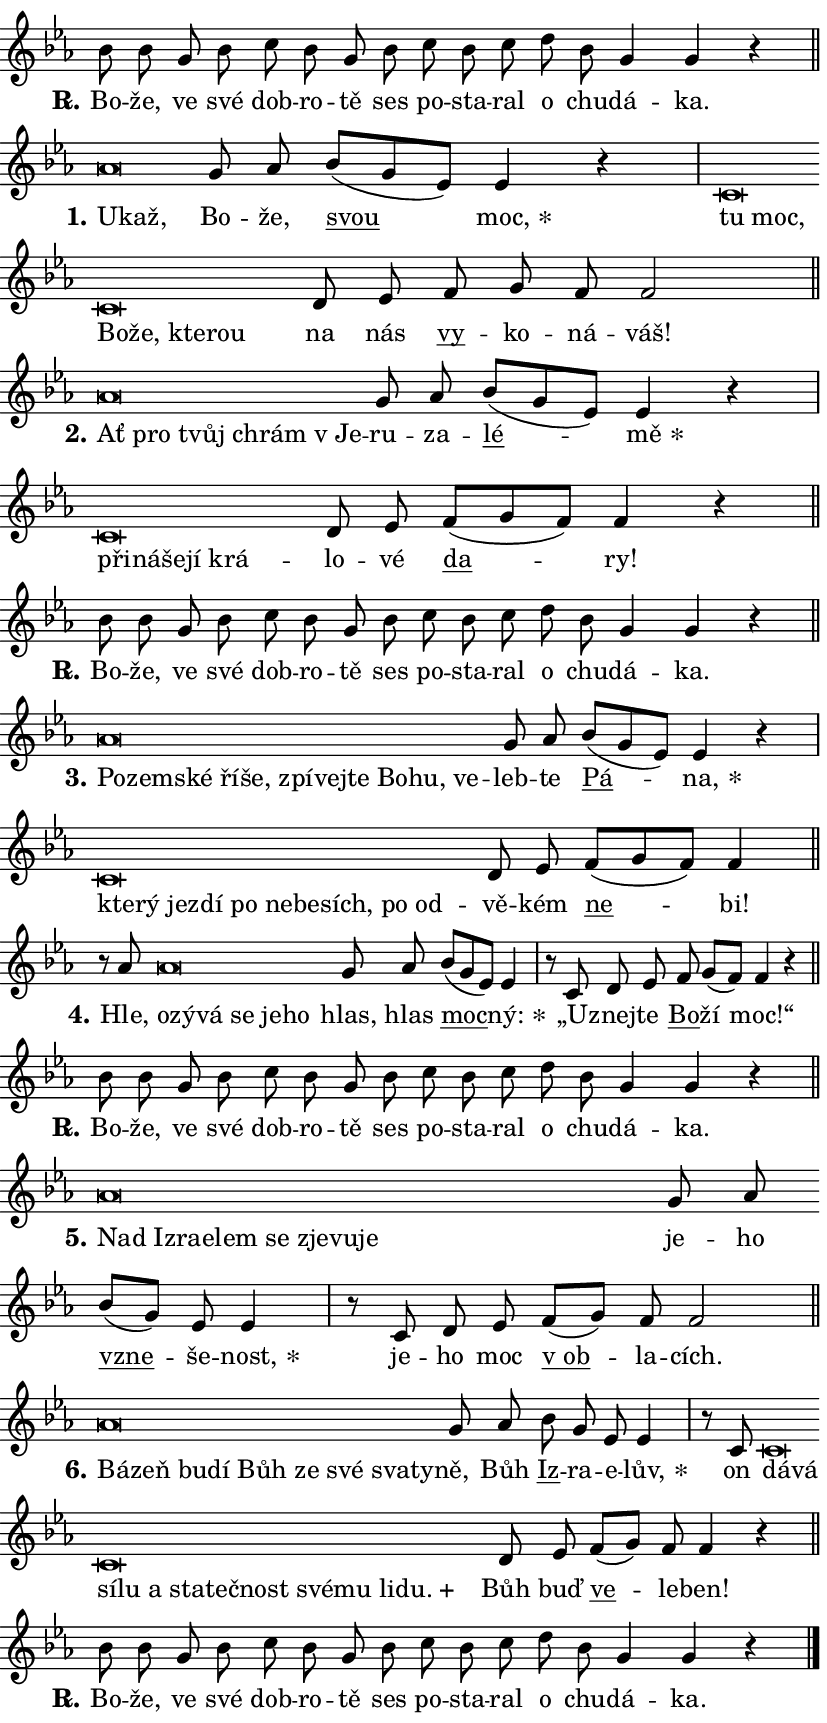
\version "2.24.0"
\header { tagline = "" }
\paper {
  indent = 0\cm
  top-margin = 0\cm
  right-margin = 0.13\cm % to fit lyric hyphens
  bottom-margin = 0\cm
  left-margin = 0\cm
  paper-width = 14\cm
  page-breaking = #ly:one-page-breaking
  system-system-spacing.basic-distance = #11
  score-system-spacing.basic-distance = #11
  ragged-last = ##f
}


%% Author: Thomas Morley
%% https://lists.gnu.org/archive/html/lilypond-user/2020-05/msg00002.html
#(define (line-position grob)
"Returns position of @var[grob} in current system:
   @code{'start}, if at first time-step
   @code{'end}, if at last time-step
   @code{'middle} otherwise
"
  (let* ((col (ly:item-get-column grob))
         (ln (ly:grob-object col 'left-neighbor))
         (rn (ly:grob-object col 'right-neighbor))
         (col-to-check-left (if (ly:grob? ln) ln col))
         (col-to-check-right (if (ly:grob? rn) rn col))
         (break-dir-left
           (and
             (ly:grob-property col-to-check-left 'non-musical #f)
             (ly:item-break-dir col-to-check-left)))
         (break-dir-right
           (and
             (ly:grob-property col-to-check-right 'non-musical #f)
             (ly:item-break-dir col-to-check-right))))
        (cond ((eqv? 1 break-dir-left) 'start)
              ((eqv? -1 break-dir-right) 'end)
              (else 'middle))))

#(define (tranparent-at-line-position vctor)
  (lambda (grob)
  "Relying on @code{line-position} select the relevant enry from @var{vctor}.
Used to determine transparency,"
    (case (line-position grob)
      ((end) (not (vector-ref vctor 0)))
      ((middle) (not (vector-ref vctor 1)))
      ((start) (not (vector-ref vctor 2))))))

noteHeadBreakVisibility =
#(define-music-function (break-visibility)(vector?)
"Makes @code{NoteHead}s transparent relying on @var{break-visibility}"
#{
  \override NoteHead.transparent =
    #(tranparent-at-line-position break-visibility)
#})

#(define delete-ledgers-for-transparent-note-heads
  (lambda (grob)
    "Reads whether a @code{NoteHead} is transparent.
If so this @code{NoteHead} is removed from @code{'note-heads} from
@var{grob}, which is supposed to be @code{LedgerLineSpanner}.
As a result ledgers are not printed for this @code{NoteHead}"
    (let* ((nhds-array (ly:grob-object grob 'note-heads))
           (nhds-list
             (if (ly:grob-array? nhds-array)
                 (ly:grob-array->list nhds-array)
                 '()))
           ;; Relies on the transparent-property being done before
           ;; Staff.LedgerLineSpanner.after-line-breaking is executed.
           ;; This is fragile ...
           (to-keep
             (remove
               (lambda (nhd)
                 (ly:grob-property nhd 'transparent #f))
               nhds-list)))
      ;; TODO find a better method to iterate over grob-arrays, similiar
      ;; to filter/remove etc for lists
      ;; For now rebuilt from scratch
      (set! (ly:grob-object grob 'note-heads)  '())
      (for-each
        (lambda (nhd)
          (ly:pointer-group-interface::add-grob grob 'note-heads nhd))
        to-keep))))

squashNotes = {
  \override NoteHead.X-extent = #'(-0.2 . 0.2)
  \override NoteHead.Y-extent = #'(-0.75 . 0)
  \override NoteHead.stencil =
    #(lambda (grob)
       (let ((pos (ly:grob-property grob 'staff-position)))
         (begin
           (if (< pos -7) (display "ERROR: Lower brevis then expected\n") (display ""))
           (if (<= pos -6) ly:text-interface::print ly:note-head::print))))
}
unSquashNotes = {
  \revert NoteHead.X-extent
  \revert NoteHead.Y-extent
  \revert NoteHead.stencil
}

hideNotes = \noteHeadBreakVisibility #begin-of-line-visible
unHideNotes = \noteHeadBreakVisibility #all-visible

% work-around for resetting accidentals
% https://lilypond.org/doc/v2.23/Documentation/notation/displaying-rhythms#unmetered-music
cadenzaMeasure = {
  \cadenzaOff
  \partial 1024 s1024
  \cadenzaOn
}

#(define-markup-command (accent layout props text) (markup?)
  "Underline accented syllable"
  (interpret-markup layout props
    #{\markup \override #'(offset . 4.3) \underline { #text }#}))

responsum = \markup \concat {
  "R" \hspace #-1.05 \path #0.1 #'((moveto 0 0.07) (lineto 0.9 0.8)) \hspace #0.05 "."
}

spaceSize = #0.6828661417322834 % exact space size for TeX Gyre Schola

\layout {
  \context {
    \Staff
    \remove "Time_signature_engraver"
    \override LedgerLineSpanner.after-line-breaking = #delete-ledgers-for-transparent-note-heads
  }
  \context {
    \Lyrics {
      \override LyricSpace.minimum-distance = \spaceSize
      \override LyricText.font-name = #"TeX Gyre Schola"
      \override LyricText.font-size = 1
      \override StanzaNumber.font-name = #"TeX Gyre Schola Bold"
      \override StanzaNumber.font-size = 1
    }
  }
  \context {
    \Score 
    \override NoteHead.text =
      #(lambda (grob) 
        (let ((pos (ly:grob-property grob 'staff-position)))
          #{\markup {
            \combine
              \halign #-0.55 \raise #(if (= pos -6) 0 0.5) \override #'(thickness . 2) \draw-line #'(3.2 . 0)
              \musicglyph "noteheads.sM1"
          }#}))
  }
}

% magnetic-lyrics.ily
%
%   written by
%     Jean Abou Samra <jean@abou-samra.fr>
%     Werner Lemberg <wl@gnu.org>
%
%   adapted by
%     Jiri Hon <jiri.hon@gmail.com>
%
% Version 2022-Apr-15

% https://www.mail-archive.com/lilypond-user@gnu.org/msg149350.html

#(define (Left_hyphen_pointer_engraver context)
   "Collect syllable-hyphen-syllable occurrences in lyrics and store
them in properties.  This engraver only looks to the left.  For
example, if the lyrics input is @code{foo -- bar}, it does the
following.

@itemize @bullet
@item
Set the @code{text} property of the @code{LyricHyphen} grob between
@q{foo} and @q{bar} to @code{foo}.

@item
Set the @code{left-hyphen} property of the @code{LyricText} grob with
text @q{foo} to the @code{LyricHyphen} grob between @q{foo} and
@q{bar}.
@end itemize

Use this auxiliary engraver in combination with the
@code{lyric-@/text::@/apply-@/magnetic-@/offset!} hook."
   (let ((hyphen #f)
         (text #f))
     (make-engraver
      (acknowledgers
       ((lyric-syllable-interface engraver grob source-engraver)
        (set! text grob)))
      (end-acknowledgers
       ((lyric-hyphen-interface engraver grob source-engraver)
        ;(when (not (grob::has-interface grob 'lyric-space-interface))
          (set! hyphen grob)));)
      ((stop-translation-timestep engraver)
       (when (and text hyphen)
         (ly:grob-set-object! text 'left-hyphen hyphen))
       (set! text #f)
       (set! hyphen #f)))))

#(define (lyric-text::apply-magnetic-offset! grob)
   "If the space between two syllables is less than the value in
property @code{LyricText@/.details@/.squash-threshold}, move the right
syllable to the left so that it gets concatenated with the left
syllable.

Use this function as a hook for
@code{LyricText@/.after-@/line-@/breaking} if the
@code{Left_@/hyphen_@/pointer_@/engraver} is active."
   (let ((hyphen (ly:grob-object grob 'left-hyphen #f)))
     (when hyphen
       (let ((left-text (ly:spanner-bound hyphen LEFT)))
         (when (grob::has-interface left-text 'lyric-syllable-interface)
           (let* ((common (ly:grob-common-refpoint grob left-text X))
                  (this-x-ext (ly:grob-extent grob common X))
                  (left-x-ext
                   (begin
                     ;; Trigger magnetism for left-text.
                     (ly:grob-property left-text 'after-line-breaking)
                     (ly:grob-extent left-text common X)))
                  ;; `delta` is the gap width between two syllables.
                  (delta (- (interval-start this-x-ext)
                            (interval-end left-x-ext)))
                  (details (ly:grob-property grob 'details))
                  (threshold (assoc-get 'squash-threshold details 0.2)))
             (when (< delta threshold)
               (let* (;; We have to manipulate the input text so that
                      ;; ligatures crossing syllable boundaries are not
                      ;; disabled.  For languages based on the Latin
                      ;; script this is essentially a beautification.
                      ;; However, for non-Western scripts it can be a
                      ;; necessity.
                      (lt (ly:grob-property left-text 'text))
                      (rt (ly:grob-property grob 'text))
                      (is-space (grob::has-interface hyphen 'lyric-space-interface))
                      (space (if is-space " " ""))
                      (extra-delta (if is-space spaceSize 0))
                      ;; Append new syllable.
                      (ltrt-space (if (and (string? lt) (string? rt))
                                (string-append lt space rt)
                                (make-concat-markup (list lt space rt))))
                      ;; Right-align `ltrt` to the right side.
                      (ltrt-space-markup (grob-interpret-markup
                               grob
                               (make-translate-markup
                                (cons (interval-length this-x-ext) 0)
                                (make-right-align-markup ltrt-space)))))
                 (begin
                   ;; Don't print `left-text`.
                   (ly:grob-set-property! left-text 'stencil #f)
                   ;; Set text and stencil (which holds all collected
                   ;; syllables so far) and shift it to the left.
                   (ly:grob-set-property! grob 'text ltrt-space)
                   (ly:grob-set-property! grob 'stencil ltrt-space-markup)
                   (ly:grob-translate-axis! grob (- (- delta extra-delta)) X))))))))))


#(define (lyric-hyphen::displace-bounds-first grob)
   ;; Make very sure this callback isn't triggered too early.
   (let ((left (ly:spanner-bound grob LEFT))
         (right (ly:spanner-bound grob RIGHT)))
     (ly:grob-property left 'after-line-breaking)
     (ly:grob-property right 'after-line-breaking)
     (ly:lyric-hyphen::print grob)))

squashThreshold = #0.4

\layout {
  \context {
    \Lyrics
    \consists #Left_hyphen_pointer_engraver
    \override LyricText.after-line-breaking =
      #lyric-text::apply-magnetic-offset!
    \override LyricHyphen.stencil = #lyric-hyphen::displace-bounds-first
    \override LyricText.details.squash-threshold = \squashThreshold
    \override LyricHyphen.minimum-distance = 0
    \override LyricHyphen.minimum-length = \squashThreshold
  }
}

squashText = \override LyricText.details.squash-threshold = 9999
unSquashText = \override LyricText.details.squash-threshold = \squashThreshold

leftText = \override LyricText.self-alignment-X = #LEFT
unLeftText = \revert LyricText.self-alignment-X

starOffset = #(lambda (grob) 
                (let ((x_offset (ly:self-alignment-interface::aligned-on-x-parent grob)))
                  (if (= x_offset 0) 0 (+ x_offset 1.2))))

star = #(define-music-function (syllable)(string?)
"Append star separator at the end of a syllable"
#{
  \once \override LyricText.X-offset = #starOffset
  \lyricmode { \markup {
    #syllable
    \override #'((font-name . "TeX Gyre Schola Bold")) \hspace #0.2 \lower #0.65 \larger "*"
  } }
#})

starAccent = #(define-music-function (syllable)(string?)
"Append star separator at the end of a syllable and make accent"
#{
  \once \override LyricText.X-offset = #starOffset
  \lyricmode { \markup {
    \accent #syllable
    \override #'((font-name . "TeX Gyre Schola Bold")) \hspace #0.2 \lower #0.65 \larger "*"
  } }
#})

breath = #(define-music-function (syllable)(string?)
"Append breathing indicator at the end of a syllable"
#{
  \lyricmode { \markup { #syllable "+" } }
#})

optionalBreath = #(define-music-function (syllable)(string?)
"Append optional breathing indicator at the end of a syllable"
#{
  \lyricmode { \markup { #syllable "(+)" } }
#})


\score {
    <<
        \new Voice = "melody" { \cadenzaOn \key es \major \relative { bes'8 bes g bes c bes g bes \bar "" c bes c \bar "" d bes g4 g r \cadenzaMeasure \bar "||" \break } }
        \new Lyrics \lyricsto "melody" { \lyricmode { \set stanza = \responsum
Bo -- že, ve své dob -- ro -- tě ses po -- sta -- ral o chu -- dá -- ka. } }
    >>
    \layout {}
}

\score {
    <<
        \new Voice = "melody" { \cadenzaOn \key es \major \relative { \squashNotes as'\breve*1/16 \hideNotes \breve*1/16 \bar "" \unHideNotes \unSquashNotes g8 as \bar "" bes[( g es)] es4 r \cadenzaMeasure \bar "|" \squashNotes c\breve*1/16 \hideNotes \breve*1/16 \bar "" \breve*1/16 \bar "" \breve*1/16 \bar "" \breve*1/16 \breve*1/16 \bar "" \unHideNotes \unSquashNotes d8 es \bar "" f g f f2 \cadenzaMeasure \bar "||" \break } }
        \new Lyrics \lyricsto "melody" { \lyricmode { \set stanza = "1."
\leftText U -- \squashText kaž, \unLeftText \unSquashText Bo -- že, \markup \accent svou \star moc, \leftText tu \squashText moc, Bo -- že, kte -- rou \unLeftText \unSquashText na nás \markup \accent vy -- ko -- ná -- váš! } }
    >>
    \layout {}
}

\score {
    <<
        \new Voice = "melody" { \cadenzaOn \key es \major \relative { \squashNotes as'\breve*1/16 \hideNotes \breve*1/16 \bar "" \breve*1/16 \bar "" \breve*1/16 \breve*1/16 \bar "" \unHideNotes \unSquashNotes g8 as \bar "" bes[( g es)] es4 r \cadenzaMeasure \bar "|" \squashNotes c\breve*1/16 \hideNotes \breve*1/16 \bar "" \breve*1/16 \bar "" \breve*1/16 \breve*1/16 \bar "" \unHideNotes \unSquashNotes d8 es \bar "" f[( g f)] f4 r \cadenzaMeasure \bar "||" \break } }
        \new Lyrics \lyricsto "melody" { \lyricmode { \set stanza = "2."
\leftText Ať \squashText pro tvůj chrám "v Je" -- \unLeftText \unSquashText ru -- za -- \markup \accent lé -- \star mě \leftText při -- \squashText ná -- še -- jí krá -- \unLeftText \unSquashText lo -- vé \markup \accent da -- ry! } }
    >>
    \layout {}
}

\score {
    <<
        \new Voice = "melody" { \cadenzaOn \key es \major \relative { bes'8 bes g bes c bes g bes \bar "" c bes c \bar "" d bes g4 g r \cadenzaMeasure \bar "||" \break } }
        \new Lyrics \lyricsto "melody" { \lyricmode { \set stanza = \responsum
Bo -- že, ve své dob -- ro -- tě ses po -- sta -- ral o chu -- dá -- ka. } }
    >>
    \layout {}
}

\score {
    <<
        \new Voice = "melody" { \cadenzaOn \key es \major \relative { \squashNotes as'\breve*1/16 \hideNotes \breve*1/16 \bar "" \breve*1/16 \bar "" \breve*1/16 \bar "" \breve*1/16 \bar "" \breve*1/16 \bar "" \breve*1/16 \bar "" \breve*1/16 \bar "" \breve*1/16 \bar "" \breve*1/16 \breve*1/16 \bar "" \unHideNotes \unSquashNotes g8 as \bar "" bes[( g es)] es4 r \cadenzaMeasure \bar "|" \squashNotes c\breve*1/16 \hideNotes \breve*1/16 \bar "" \breve*1/16 \bar "" \breve*1/16 \bar "" \breve*1/16 \bar "" \breve*1/16 \bar "" \breve*1/16 \bar "" \breve*1/16 \bar "" \breve*1/16 \breve*1/16 \bar "" \unHideNotes \unSquashNotes d8 es \bar "" f[( g f)] f4 \cadenzaMeasure \bar "||" \break } }
        \new Lyrics \lyricsto "melody" { \lyricmode { \set stanza = "3."
\leftText Po -- \squashText zem -- ské ří -- še, zpí -- vej -- te Bo -- hu, ve -- \unLeftText \unSquashText leb -- te \markup \accent Pá -- \star na, \leftText kte -- \squashText rý jez -- dí po ne -- be -- sích, po od -- \unLeftText \unSquashText vě -- kém \markup \accent ne -- bi! } }
    >>
    \layout {}
}

\score {
    <<
        \new Voice = "melody" { \cadenzaOn \key es \major \relative { r8 as'8 \squashNotes as\breve*1/16 \hideNotes \breve*1/16 \bar "" \breve*1/16 \bar "" \breve*1/16 \bar "" \breve*1/16 \breve*1/16 \bar "" \unHideNotes \unSquashNotes g8 as \bar "" bes[( g es)] es4 \cadenzaMeasure \bar "|" r8 c8 d8 es \bar "" f g[( f)] f4 r \cadenzaMeasure \bar "||" \break } }
        \new Lyrics \lyricsto "melody" { \lyricmode { \set stanza = "4."
Hle, \leftText o -- \squashText zý -- vá se je -- ho \unLeftText \unSquashText hlas, hlas \markup \accent moc -- \star ný: „U -- znej -- te \markup \accent Bo -- ží moc!“ } }
    >>
    \layout {}
}

\score {
    <<
        \new Voice = "melody" { \cadenzaOn \key es \major \relative { bes'8 bes g bes c bes g bes \bar "" c bes c \bar "" d bes g4 g r \cadenzaMeasure \bar "||" \break } }
        \new Lyrics \lyricsto "melody" { \lyricmode { \set stanza = \responsum
Bo -- že, ve své dob -- ro -- tě ses po -- sta -- ral o chu -- dá -- ka. } }
    >>
    \layout {}
}

\score {
    <<
        \new Voice = "melody" { \cadenzaOn \key es \major \relative { \squashNotes as'\breve*1/16 \hideNotes \breve*1/16 \bar "" \breve*1/16 \bar "" \breve*1/16 \bar "" \breve*1/16 \bar "" \breve*1/16 \bar "" \breve*1/16 \bar "" \breve*1/16 \breve*1/16 \bar "" \unHideNotes \unSquashNotes g8 as \bar "" bes[( g)] es es4 \cadenzaMeasure \bar "|" r8 c8 d8 es \bar "" f[( g)] f f2 \cadenzaMeasure \bar "||" \break } }
        \new Lyrics \lyricsto "melody" { \lyricmode { \set stanza = "5."
\leftText Nad \squashText Iz -- ra -- e -- lem se zje -- vu -- je \unLeftText \unSquashText je -- ho \markup \accent vzne -- še -- \star nost, je -- ho moc \markup \accent "v ob" -- la -- cích. } }
    >>
    \layout {}
}

\score {
    <<
        \new Voice = "melody" { \cadenzaOn \key es \major \relative { \squashNotes as'\breve*1/16 \hideNotes \breve*1/16 \bar "" \breve*1/16 \bar "" \breve*1/16 \bar "" \breve*1/16 \bar "" \breve*1/16 \bar "" \breve*1/16 \bar "" \breve*1/16 \breve*1/16 \bar "" \unHideNotes \unSquashNotes g8 as \bar "" bes g es es4 \cadenzaMeasure \bar "|" r8 c8 \squashNotes c\breve*1/16 \hideNotes \breve*1/16 \bar "" \breve*1/16 \bar "" \breve*1/16 \bar "" \breve*1/16 \bar "" \breve*1/16 \bar "" \breve*1/16 \bar "" \breve*1/16 \bar "" \breve*1/16 \bar "" \breve*1/16 \bar "" \breve*1/16 \breve*1/16 \bar "" \unHideNotes \unSquashNotes d8 es \bar "" f[( g)] f f4 r \cadenzaMeasure \bar "||" \break } }
        \new Lyrics \lyricsto "melody" { \lyricmode { \set stanza = "6."
\leftText Bá -- \squashText zeň bu -- dí Bůh ze své sva -- ty -- \unLeftText \unSquashText ně, Bůh \markup \accent Iz -- ra -- e -- \star lův, on \leftText dá -- \squashText vá sí -- lu a sta -- teč -- nost své -- mu li -- \breath "du." \unLeftText \unSquashText Bůh buď \markup \accent ve -- le -- ben! } }
    >>
    \layout {}
}

\score {
    <<
        \new Voice = "melody" { \cadenzaOn \key es \major \relative { bes'8 bes g bes c bes g bes \bar "" c bes c \bar "" d bes g4 g r \cadenzaMeasure \bar "||" \break } \bar "|." }
        \new Lyrics \lyricsto "melody" { \lyricmode { \set stanza = \responsum
Bo -- že, ve své dob -- ro -- tě ses po -- sta -- ral o chu -- dá -- ka. } }
    >>
    \layout {}
}
